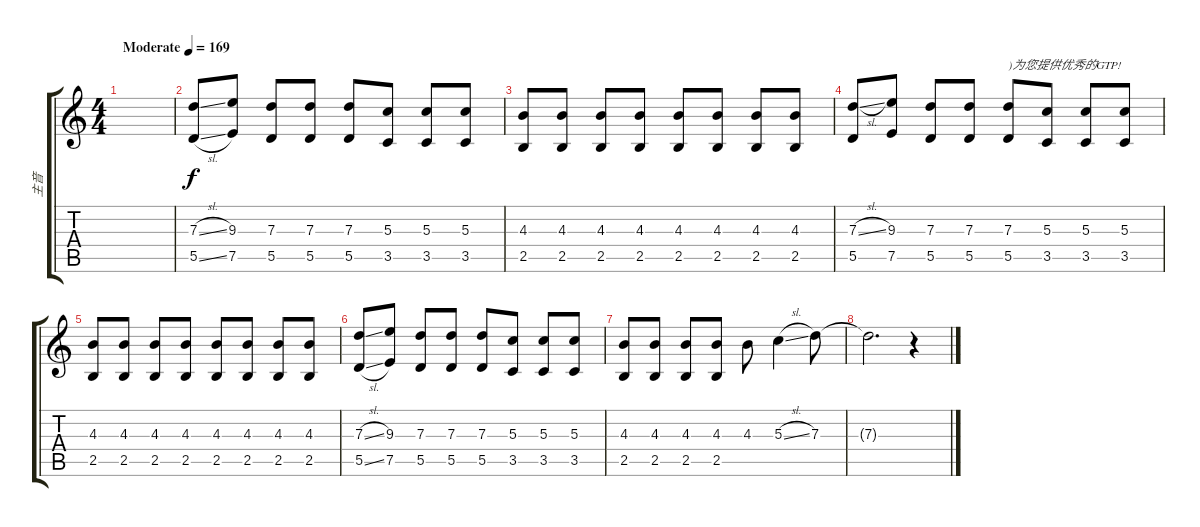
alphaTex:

\track ("主音" "主音") {instrument overdrivenguitar}
\staff {score tabs}
\tuning (E4 B3 G3 D3 A2 E2) {hide}
\ts (4 4)
\tempo (169 "Moderate")
\clef g2
\ks c
|
(7.3{sl} 5.5{sl}).8 (9.3 7.5).8 (7.3 5.5).8 (7.3 5.5).8 (7.3 5.5).8 (5.3 3.5).8 (5.3 3.5).8 (5.3 3.5).8 |
(4.3 2.5).8 (4.3 2.5).8 (4.3 2.5).8 (4.3 2.5).8 (4.3 2.5).8 (4.3 2.5).8 (4.3 2.5).8 (4.3 2.5).8 |
(7.3{sl} 5.5).8 (9.3 7.5).8 (7.3 5.5).8 (7.3 5.5).8 (7.3 5.5).8{txt ")为您提供优秀的GTP!"} (5.3 3.5).8 (5.3 3.5).8 (5.3 3.5).8 |
(4.3 2.5).8 (4.3 2.5).8 (4.3 2.5).8 (4.3 2.5).8 (4.3 2.5).8 (4.3 2.5).8 (4.3 2.5).8 (4.3 2.5).8 |
(7.3{sl} 5.5{sl}).8 (9.3 7.5).8 (7.3 5.5).8 (7.3 5.5).8 (7.3 5.5).8 (5.3 3.5).8 (5.3 3.5).8 (5.3 3.5).8 |
(4.3 2.5).8 (4.3 2.5).8 (4.3 2.5).8 (4.3 2.5).8 4.3.8 5.3{sl}.4 7.3.8 |
7.3{t}.2{d dy f} r.4
